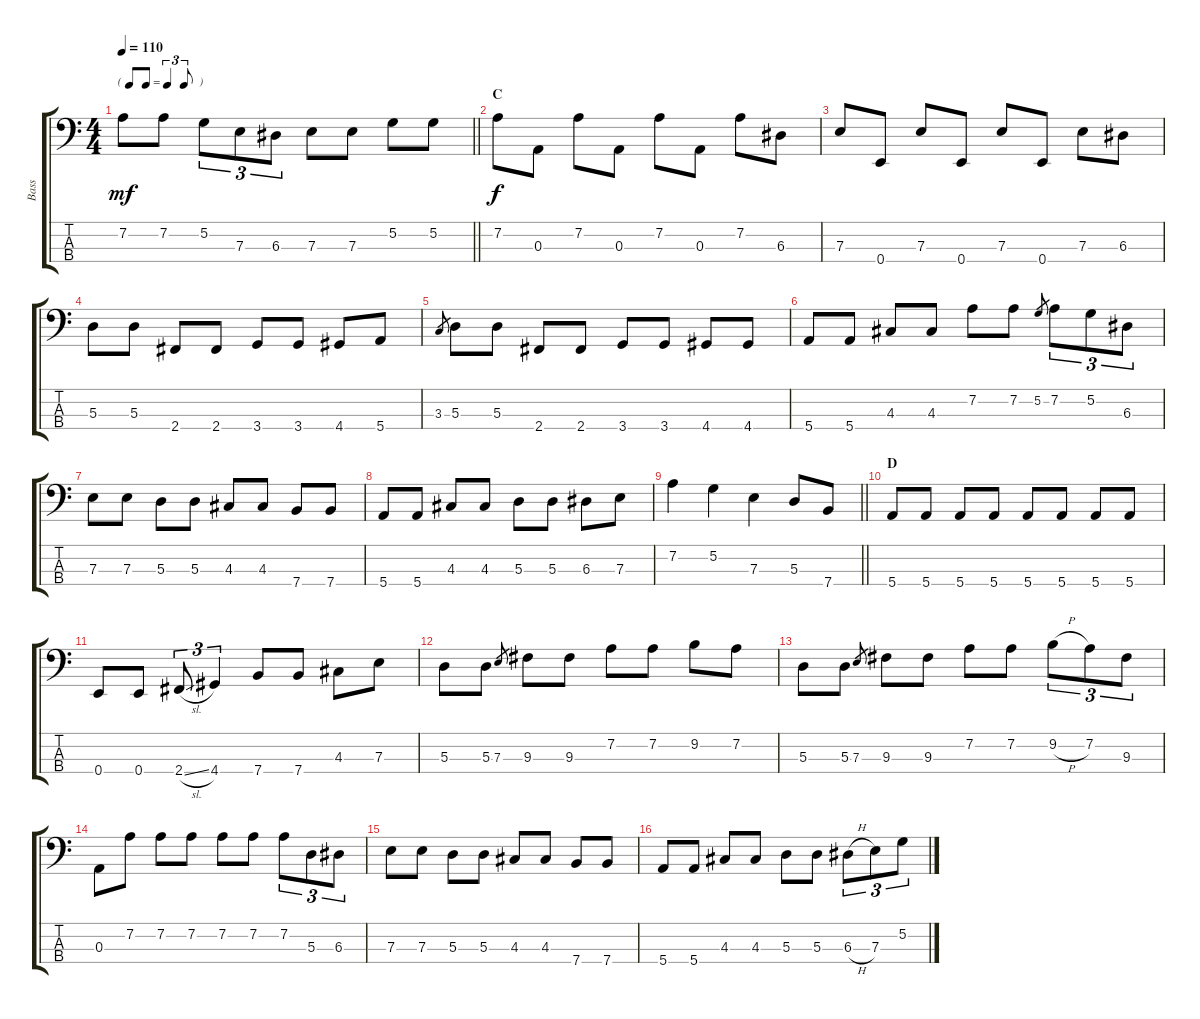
\track ("Bass" "Bass") {instrument electricbassfinger}
\staff {score tabs}
\tuning (G2 D2 A1 E1) {hide}
\ts (4 4)
\tf triplet8th
\tempo 110
\clef f4
\barLineRight lightlight
\ks c
7.2.8{dy mf} 7.2.8 5.2.8{tu (3 2)} 7.3.8{tu (3 2)} 6.3.8{tu (3 2)} 7.3.8 7.3.8 5.2.8 5.2.8 |
\section ("" "C")
7.2.8{dy f} 0.3.8 7.2.8 0.3.8 7.2.8 0.3.8 7.2.8 6.3.8 |
7.3.8 0.4.8 7.3.8 0.4.8 7.3.8 0.4.8 7.3.8 6.3.8 |
5.3.8 5.3.8 2.4.8 2.4.8 3.4.8 3.4.8 4.4.8 5.4.8 |
3.3.8{gr} 5.3.8 5.3.8 2.4.8 2.4.8 3.4.8 3.4.8 4.4.8 4.4.8 |
5.4.8 5.4.8 4.3.8 4.3.8 7.2.8 7.2.8 5.2.8{gr} 7.2.8{tu (3 2)} 5.2.8{tu (3 2)} 6.3.8{tu (3 2)} |
7.3.8 7.3.8 5.3.8 5.3.8 4.3.8 4.3.8 7.4.8 7.4.8 |
5.4.8 5.4.8 4.3.8 4.3.8 5.3.8 5.3.8 6.3.8 7.3.8 |
\barLineRight lightlight
7.2.4 5.2.4 7.3.4 5.3.8 7.4.8 |
\section ("" "D")
5.4.8 5.4.8 5.4.8 5.4.8 5.4.8 5.4.8 5.4.8 5.4.8 |
0.4.8 0.4.8 2.4{sl}.8{tu (3 2)} 4.4.4{tu (3 2)} 7.4.8 7.4.8 4.3.8 7.3.8 |
5.3.8 5.3.8 7.3.8{gr} 9.3.8 9.3.8 7.2.8 7.2.8 9.2.8 7.2.8 |
5.3.8 5.3.8 7.3.8{gr} 9.3.8 9.3.8 7.2.8 7.2.8 9.2{h}.8{tu (3 2)} 7.2.8{tu (3 2)} 9.3.8{tu (3 2)} |
0.3.8 7.2.8 7.2.8 7.2.8 7.2.8 7.2.8 7.2.8{tu (3 2)} 5.3.8{tu (3 2)} 6.3.8{tu (3 2)} |
7.3.8 7.3.8 5.3.8 5.3.8 4.3.8 4.3.8 7.4.8 7.4.8 |
5.4.8 5.4.8 4.3.8 4.3.8 5.3.8 5.3.8 6.3{h}.8{tu (3 2)} 7.3.8{tu (3 2)} 5.2.8{tu (3 2)}
